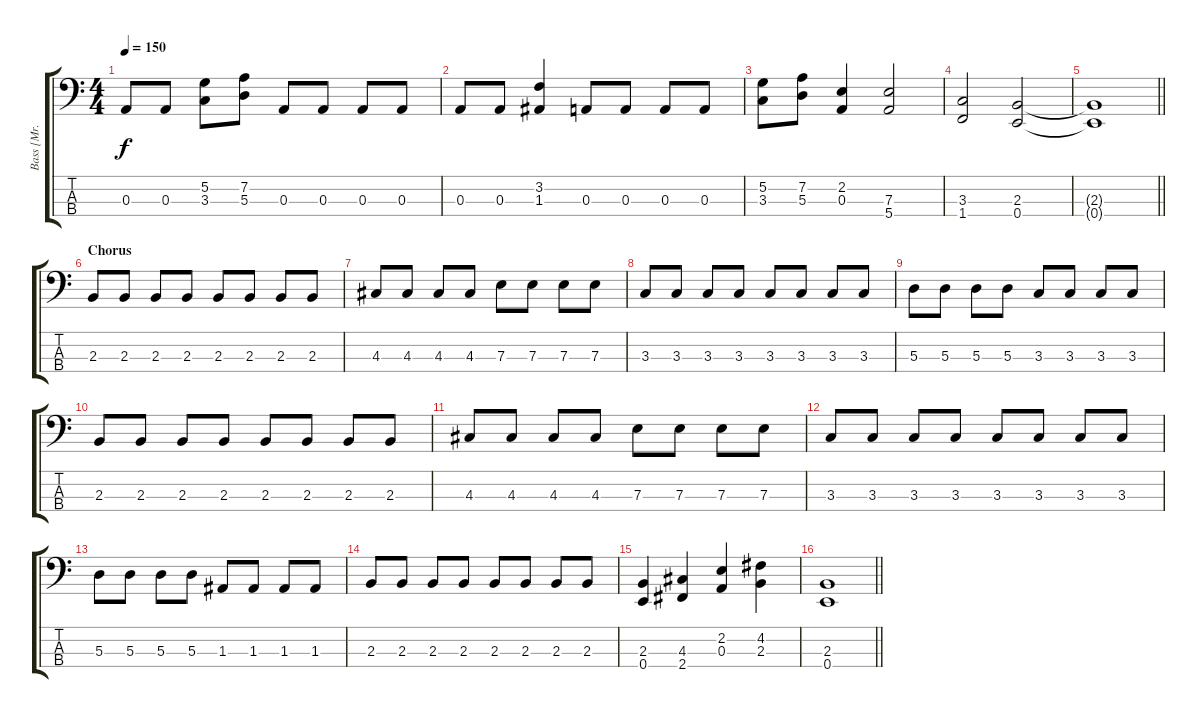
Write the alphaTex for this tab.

\track ("Bass [Mr. Courageous]" "Bass [Mr. ") {instrument electricbassfinger}
\staff {score tabs}
\tuning (G2 D2 A1 E1) {hide}
\ts (4 4)
\tempo 150
\clef f4
\ks c
0.3.8{dy f} 0.3.8 (5.2 3.3).8 (7.2 5.3).8 0.3.8 0.3.8 0.3.8 0.3.8 |
0.3.8 0.3.8 (3.2 1.3).4 0.3.8 0.3.8 0.3.8 0.3.8 |
(5.2 3.3).8 (7.2 5.3).8 (2.2 0.3).4 (7.3 5.4).2 |
(3.3 1.4).2 (2.3 0.4).2 |
\barLineRight lightlight
(2.3{t} 0.4{t}).1 |
\section ("" "Chorus")
2.3.8 2.3.8 2.3.8 2.3.8 2.3.8 2.3.8 2.3.8 2.3.8 |
4.3.8 4.3.8 4.3.8 4.3.8 7.3.8 7.3.8 7.3.8 7.3.8 |
3.3.8 3.3.8 3.3.8 3.3.8 3.3.8 3.3.8 3.3.8 3.3.8 |
5.3.8 5.3.8 5.3.8 5.3.8 3.3.8 3.3.8 3.3.8 3.3.8 |
2.3.8 2.3.8 2.3.8 2.3.8 2.3.8 2.3.8 2.3.8 2.3.8 |
4.3.8 4.3.8 4.3.8 4.3.8 7.3.8 7.3.8 7.3.8 7.3.8 |
3.3.8 3.3.8 3.3.8 3.3.8 3.3.8 3.3.8 3.3.8 3.3.8 |
5.3.8 5.3.8 5.3.8 5.3.8 1.3.8 1.3.8 1.3.8 1.3.8 |
2.3.8 2.3.8 2.3.8 2.3.8 2.3.8 2.3.8 2.3.8 2.3.8 |
(2.3 0.4).4 (4.3 2.4).4 (2.2 0.3).4 (4.2 2.3).4 |
\barLineRight lightlight
(2.3 0.4).1
